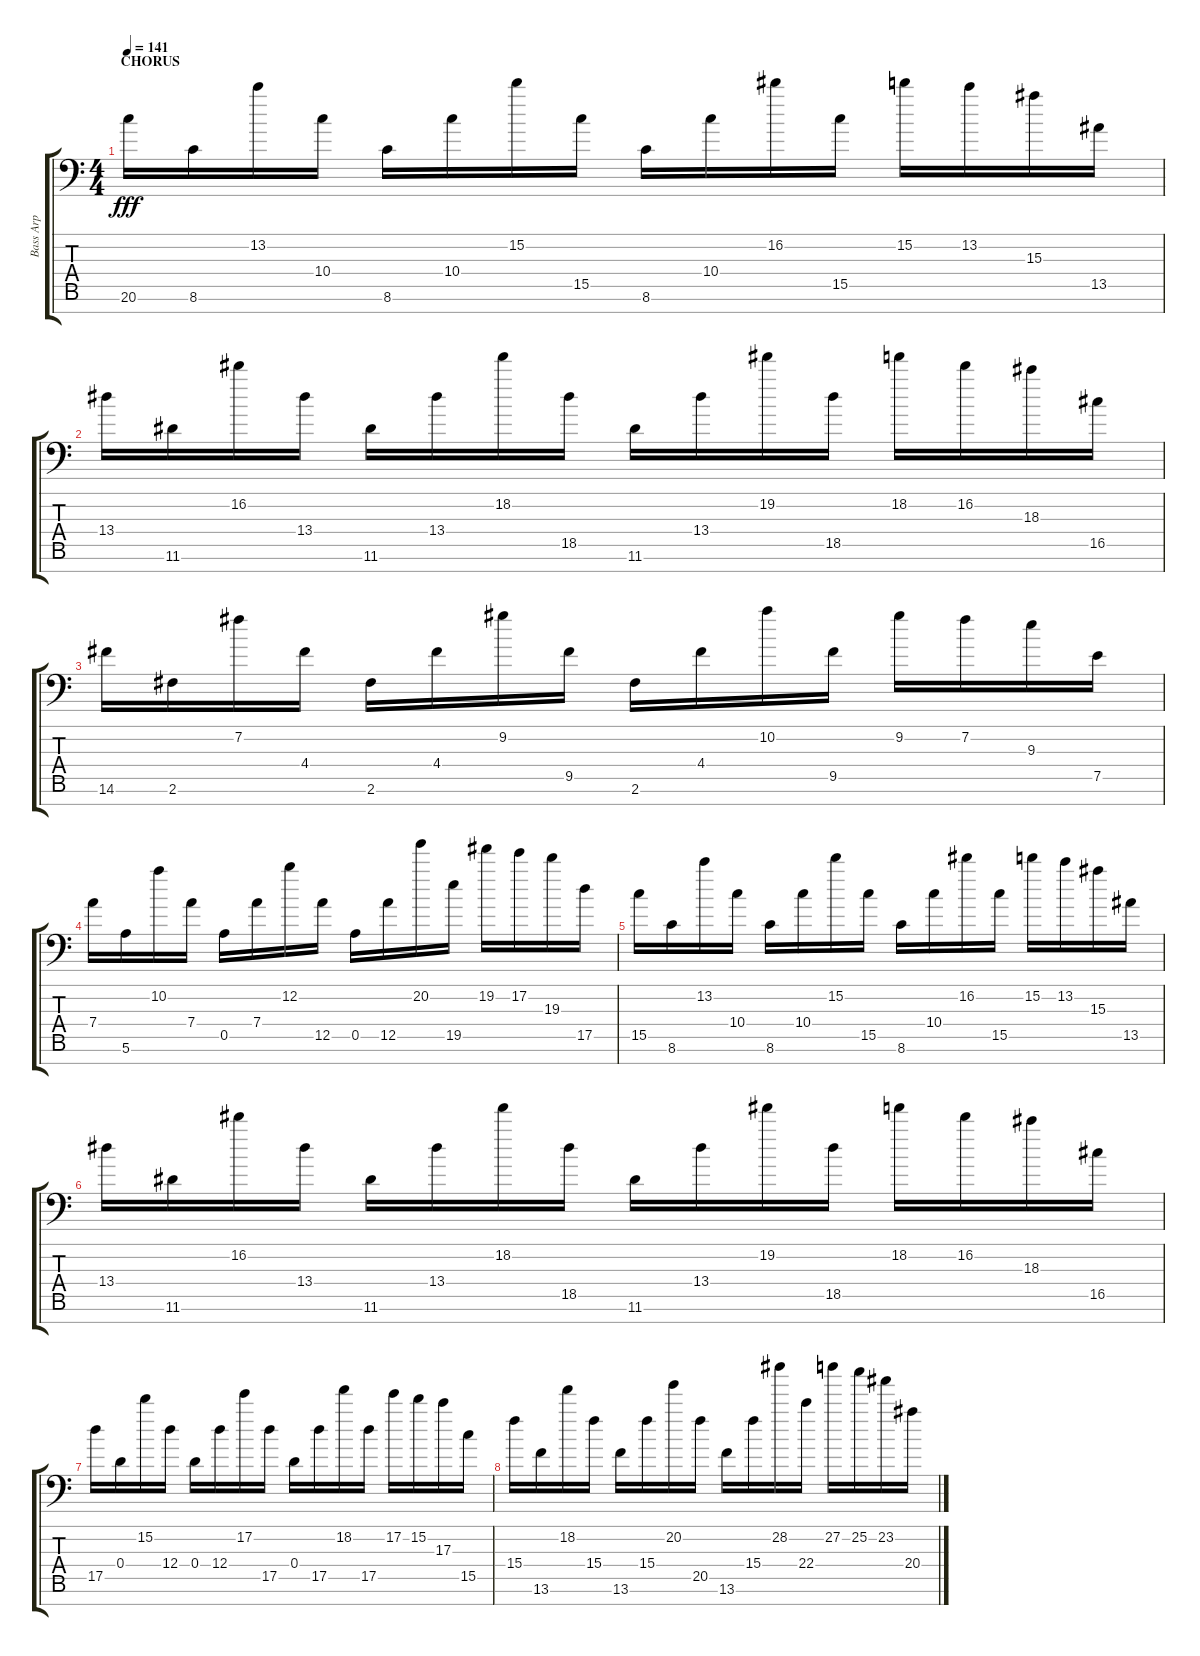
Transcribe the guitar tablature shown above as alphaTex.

\track ("Bass Arp" "Bass Arp") {instrument synthbass2}
\staff {score tabs}
\tuning (C8 B3 G3 D3 A2 E2 C-1) {hide}
\ts (4 4)
\section ("" "CHORUS")
\tempo 141
\clef f4
\ks c
20.6.16{dy fff} 8.6.16 13.2.16 10.4.16 8.6.16 10.4.16 15.2.16 15.5.16 8.6.16 10.4.16 16.2.16 15.5.16 15.2.16 13.2.16 15.3.16 13.5.16 |
13.4.16 11.6.16 16.2.16 13.4.16 11.6.16 13.4.16 18.2.16 18.5.16 11.6.16 13.4.16 19.2.16 18.5.16 18.2.16 16.2.16 18.3.16 16.5.16 |
14.6.16 2.6.16 7.2.16 4.4.16 2.6.16 4.4.16 9.2.16 9.5.16 2.6.16 4.4.16 10.2.16 9.5.16 9.2.16 7.2.16 9.3.16 7.5.16 |
7.4.16 5.6.16 10.2.16 7.4.16 0.5.16 7.4.16 12.2.16 12.5.16 0.5.16 12.5.16 20.2.16 19.5.16 19.2.16 17.2.16 19.3.16 17.5.16 |
15.5.16 8.6.16 13.2.16 10.4.16 8.6.16 10.4.16 15.2.16 15.5.16 8.6.16 10.4.16 16.2.16 15.5.16 15.2.16 13.2.16 15.3.16 13.5.16 |
13.4.16 11.6.16 16.2.16 13.4.16 11.6.16 13.4.16 18.2.16 18.5.16 11.6.16 13.4.16 19.2.16 18.5.16 18.2.16 16.2.16 18.3.16 16.5.16 |
17.5.16 0.4.16 15.2.16 12.4.16 0.4.16 12.4.16 17.2.16 17.5.16 0.4.16 17.5.16 18.2.16 17.5.16 17.2.16 15.2.16 17.3.16 15.5.16 |
15.4.16 13.6.16 18.2.16 15.4.16 13.6.16 15.4.16 20.2.16 20.5.16 13.6.16 15.4.16 28.2.16 22.4.16 27.2.16 25.2.16 23.2.16 20.4.16
